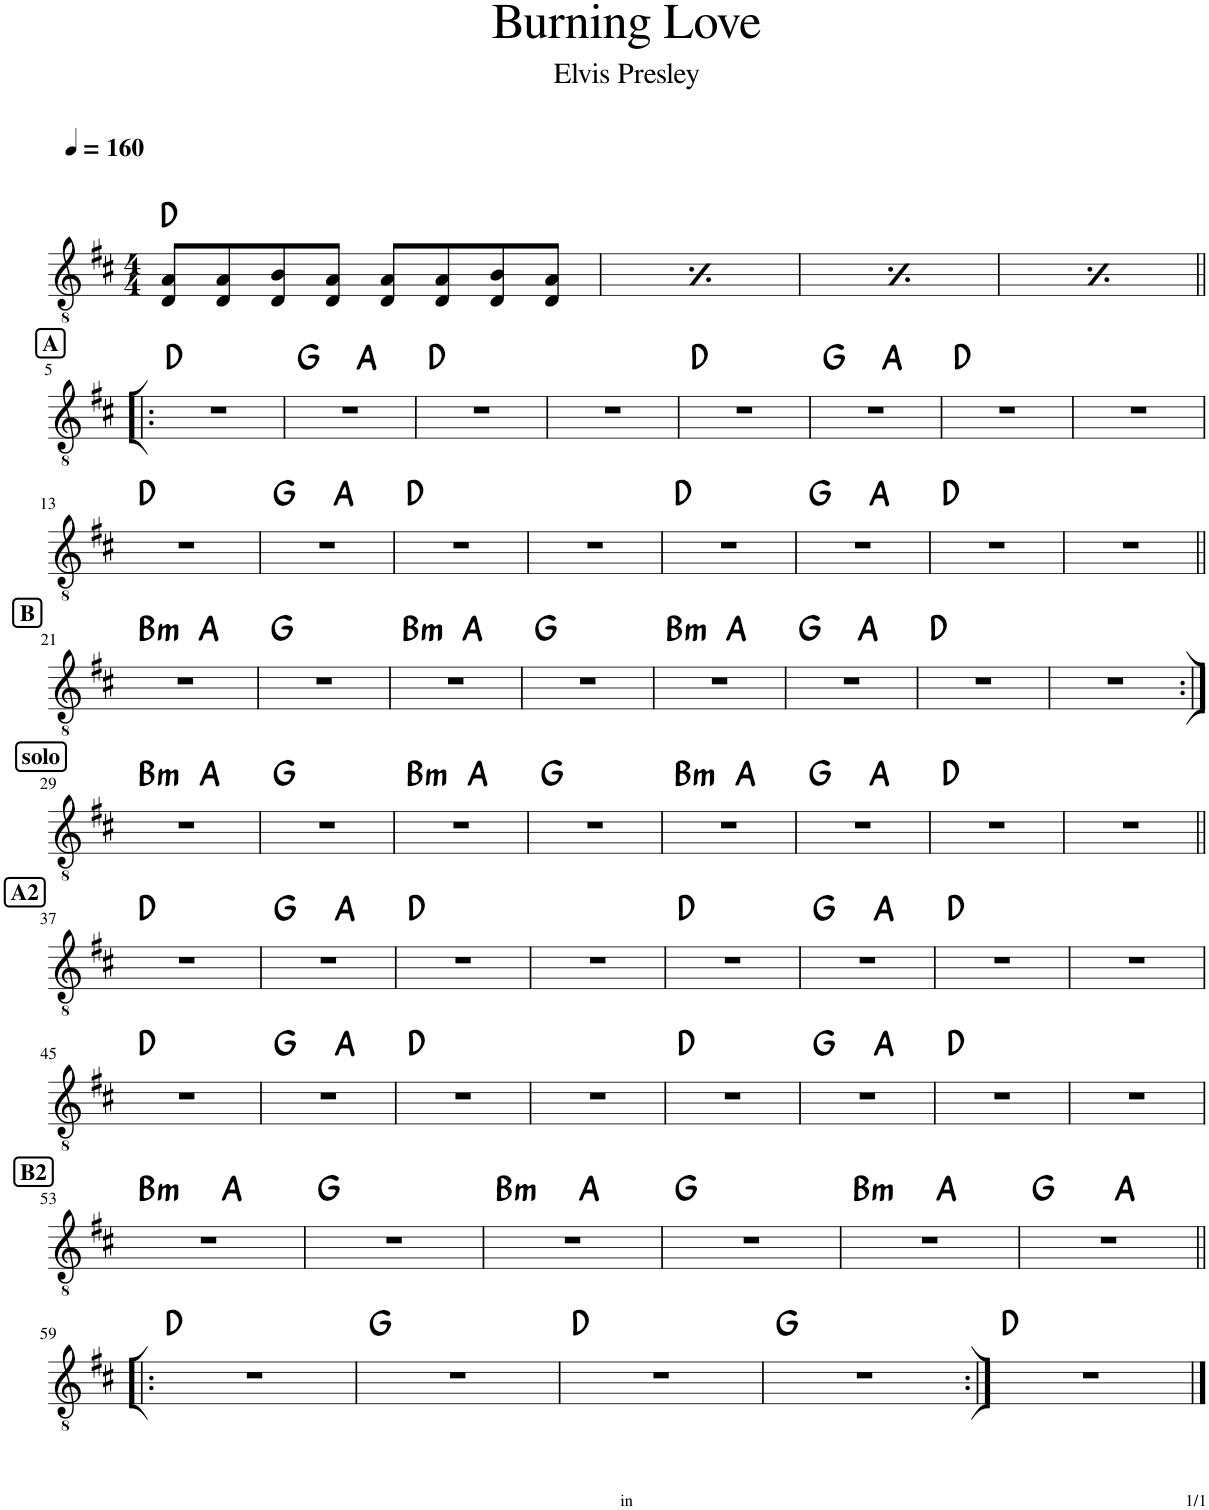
**kern	**harte
*part1	*part1
*staff1	*
*I"Classical Guitar	*
*I'Guit.	*
*clefGv2	*
*k[f#c#]	*
*M4/4	*
*MM160	*
=1	=1
8D/ 8A/L	D:maj
8D/ 8A/	.
8D/ 8B/	.
8D/ 8A/J	.
8D/ 8A/L	.
8D/ 8A/	.
8D/ 8B/	.
8D/ 8A/J	.
=2	=2
*MM160	*
8D/ 8A/L	D:maj
8D/ 8A/	.
8D/ 8B/	.
8D/ 8A/J	.
8D/ 8A/L	.
8D/ 8A/	.
8D/ 8B/	.
8D/ 8A/J	.
=3	=3
*MM160	*
8D/ 8A/L	D:maj
8D/ 8A/	.
8D/ 8B/	.
8D/ 8A/J	.
8D/ 8A/L	.
8D/ 8A/	.
8D/ 8B/	.
8D/ 8A/J	.
=4	=4
*MM160	*
8D/ 8A/L	D:maj
8D/ 8A/	.
8D/ 8B/	.
8D/ 8A/J	.
8D/ 8A/L	.
8D/ 8A/	.
8D/ 8B/	.
8D/ 8A/J	.
!!LO:LB:g=z
!!LO:REH:place=s1:a:B:cj:fs=11:t=A
=5!|:	=5!|:
1r	D:maj
=6	=6
*^	*
1r	2ryy	G:maj
.	2ryy	A:maj
*v	*v	*
=7	=7
1r	D:maj
=8	=8
1r	.
=9	=9
1r	D:maj
=10	=10
*^	*
1r	2ryy	G:maj
.	2ryy	A:maj
*v	*v	*
=11	=11
1r	D:maj
=12	=12
1r	.
!!LO:LB:g=z
=13	=13
1r	D:maj
=14	=14
*^	*
1r	2ryy	G:maj
.	2ryy	A:maj
*v	*v	*
=15	=15
1r	D:maj
=16	=16
1r	.
=17	=17
1r	D:maj
=18	=18
*^	*
1r	2ryy	G:maj
.	2ryy	A:maj
*v	*v	*
=19	=19
1r	D:maj
=20	=20
1r	.
!!LO:LB:g=z
!!LO:REH:place=s1:a:B:cj:fs=11:t=B
=21||	=21||
!	!LO:H:kt=m
*^	*
1r	2ryy	B:min
.	2ryy	A:maj
*v	*v	*
=22	=22
1r	G:maj
=23	=23
!	!LO:H:kt=m
*^	*
1r	2ryy	B:min
.	2ryy	A:maj
*v	*v	*
=24	=24
1r	G:maj
=25	=25
!	!LO:H:kt=m
*^	*
1r	2ryy	B:min
.	2ryy	A:maj
=26	=26	=26
1r	2ryy	G:maj
.	2ryy	A:maj
*v	*v	*
=27	=27
1r	D:maj
=28	=28
1r	.
!!LO:LB:g=z
!!LO:REH:place=s1:a:B:cj:fs=11:t=solo
=29:|!	=29:|!
!	!LO:H:kt=m
*^	*
1r	2ryy	B:min
.	2ryy	A:maj
*v	*v	*
=30	=30
1r	G:maj
=31	=31
!	!LO:H:kt=m
*^	*
1r	2ryy	B:min
.	2ryy	A:maj
*v	*v	*
=32	=32
1r	G:maj
=33	=33
!	!LO:H:kt=m
*^	*
1r	2ryy	B:min
.	2ryy	A:maj
=34	=34	=34
1r	2ryy	G:maj
.	2ryy	A:maj
*v	*v	*
=35	=35
1r	D:maj
=36	=36
1r	.
!!LO:LB:g=z
!!LO:REH:place=s1:a:B:cj:fs=11:t=A2
=37||	=37||
1r	D:maj
=38	=38
*^	*
1r	2ryy	G:maj
.	2ryy	A:maj
*v	*v	*
=39	=39
1r	D:maj
=40	=40
1r	.
=41	=41
1r	D:maj
=42	=42
*^	*
1r	2ryy	G:maj
.	2ryy	A:maj
*v	*v	*
=43	=43
1r	D:maj
=44	=44
1r	.
!!LO:LB:g=z
=45	=45
1r	D:maj
=46	=46
*^	*
1r	2ryy	G:maj
.	2ryy	A:maj
*v	*v	*
=47	=47
1r	D:maj
=48	=48
1r	.
=49	=49
1r	D:maj
=50	=50
*^	*
1r	2ryy	G:maj
.	2ryy	A:maj
*v	*v	*
=51	=51
1r	D:maj
=52	=52
1r	.
!!LO:LB:g=z
!!LO:REH:place=s1:a:B:cj:fs=11:t=B2
=53	=53
!	!LO:H:kt=m
*^	*
1r	2ryy	B:min
.	2ryy	A:maj
*v	*v	*
=54	=54
1r	G:maj
=55	=55
!	!LO:H:kt=m
*^	*
1r	2ryy	B:min
.	2ryy	A:maj
*v	*v	*
=56	=56
1r	G:maj
=57	=57
!	!LO:H:kt=m
*^	*
1r	2ryy	B:min
.	2ryy	A:maj
=58	=58	=58
1r	2ryy	G:maj
.	2ryy	A:maj
*v	*v	*
!!LO:LB:g=z
=59!|:	=59!|:
1r	D:maj
=60	=60
1r	G:maj
=61	=61
1r	D:maj
=62	=62
1r	G:maj
=63:|!	=63:|!
1r	D:maj
==	==
*-	*-
